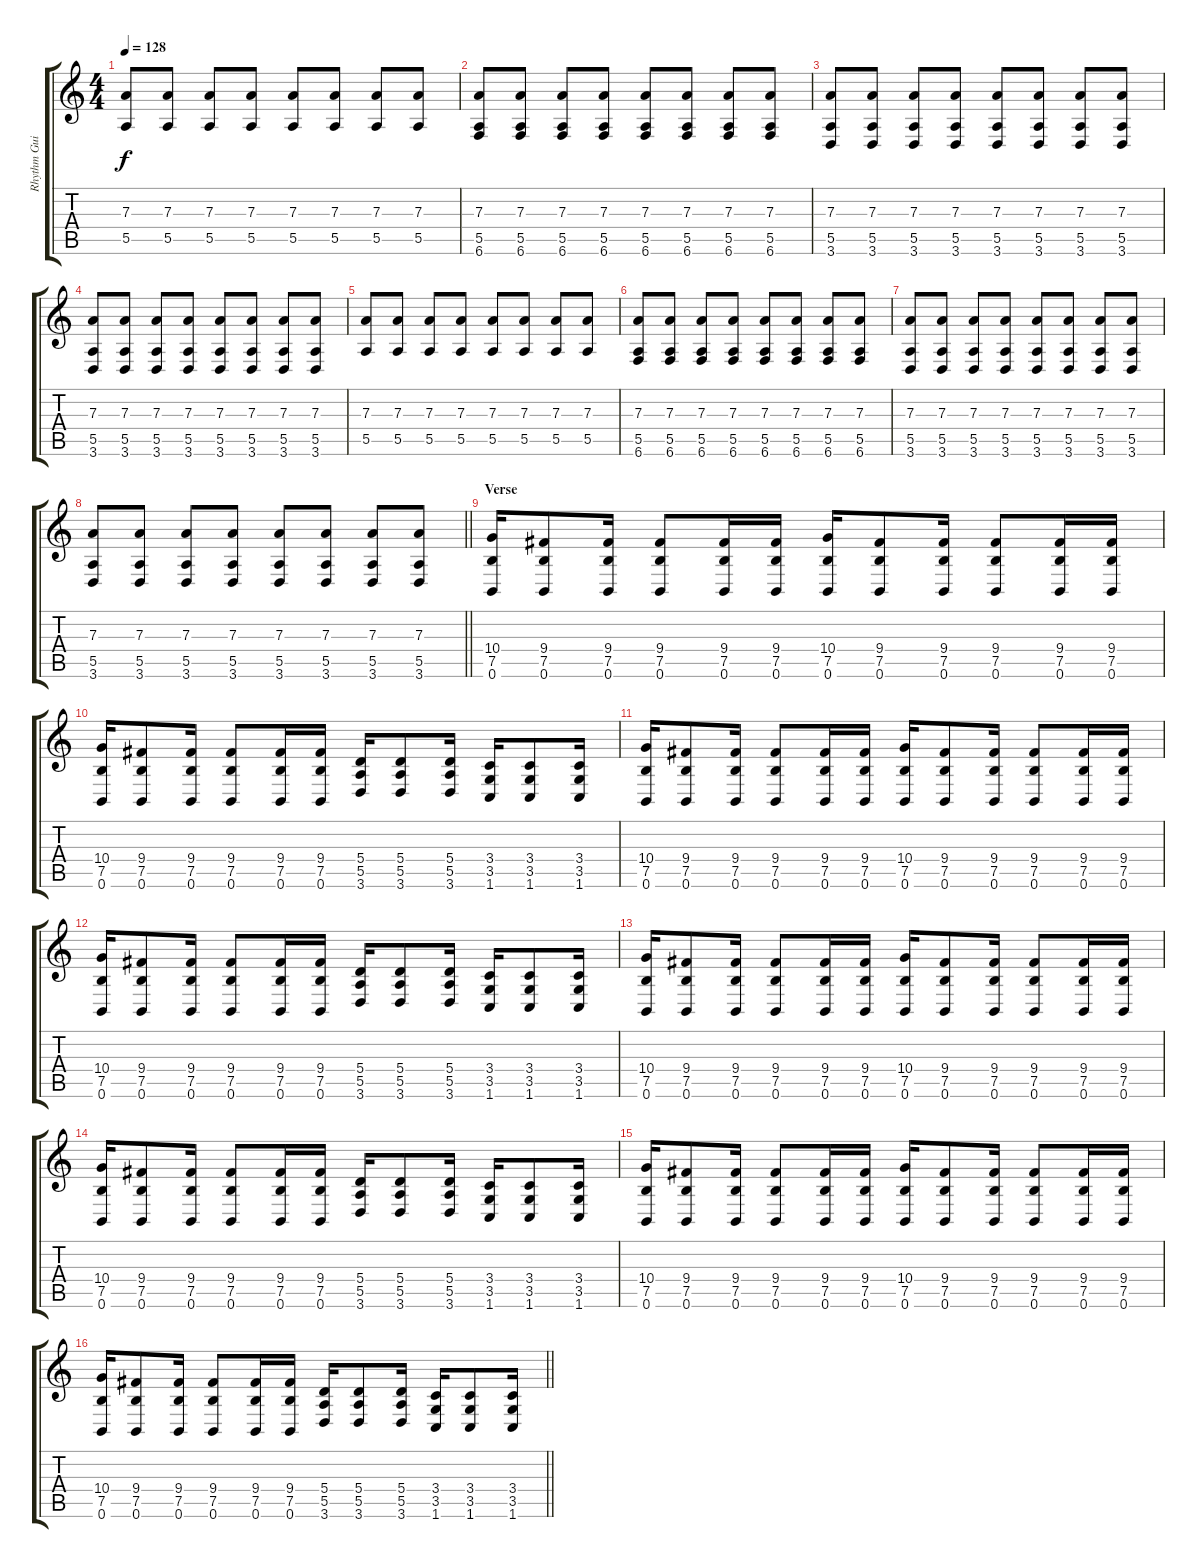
\track ("Rhythm Guitar" "Rhythm Gui") {instrument distortionguitar}
\staff {score tabs}
\tuning (B3 Gb3 D3 A2 E2 B1) {hide}
\ts (4 4)
\section ("" "")
\tempo 128
\clef g2
\ks c
(7.3 5.5).8{dy f} (7.3 5.5).8 (7.3 5.5).8 (7.3 5.5).8 (7.3 5.5).8 (7.3 5.5).8 (7.3 5.5).8 (7.3 5.5).8 |
(7.3 5.5 6.6).8 (7.3 5.5 6.6).8 (7.3 5.5 6.6).8 (7.3 5.5 6.6).8 (7.3 5.5 6.6).8 (7.3 5.5 6.6).8 (7.3 5.5 6.6).8 (7.3 5.5 6.6).8 |
(7.3 5.5 3.6).8 (7.3 5.5 3.6).8 (7.3 5.5 3.6).8 (7.3 5.5 3.6).8 (7.3 5.5 3.6).8 (7.3 5.5 3.6).8 (7.3 5.5 3.6).8 (7.3 5.5 3.6).8 |
(7.3 5.5 3.6).8 (7.3 5.5 3.6).8 (7.3 5.5 3.6).8 (7.3 5.5 3.6).8 (7.3 5.5 3.6).8 (7.3 5.5 3.6).8 (7.3 5.5 3.6).8 (7.3 5.5 3.6).8 |
(7.3 5.5).8 (7.3 5.5).8 (7.3 5.5).8 (7.3 5.5).8 (7.3 5.5).8 (7.3 5.5).8 (7.3 5.5).8 (7.3 5.5).8 |
(7.3 5.5 6.6).8 (7.3 5.5 6.6).8 (7.3 5.5 6.6).8 (7.3 5.5 6.6).8 (7.3 5.5 6.6).8 (7.3 5.5 6.6).8 (7.3 5.5 6.6).8 (7.3 5.5 6.6).8 |
(7.3 5.5 3.6).8 (7.3 5.5 3.6).8 (7.3 5.5 3.6).8 (7.3 5.5 3.6).8 (7.3 5.5 3.6).8 (7.3 5.5 3.6).8 (7.3 5.5 3.6).8 (7.3 5.5 3.6).8 |
\barLineRight lightlight
(7.3 5.5 3.6).8 (7.3 5.5 3.6).8 (7.3 5.5 3.6).8 (7.3 5.5 3.6).8 (7.3 5.5 3.6).8 (7.3 5.5 3.6).8 (7.3 5.5 3.6).8 (7.3 5.5 3.6).8 |
\section ("" "Verse")
(10.4 7.5 0.6).16 (9.4 7.5 0.6).8 (9.4 7.5 0.6).16 (9.4 7.5 0.6).8 (9.4 7.5 0.6).16 (9.4 7.5 0.6).16 (10.4 7.5 0.6).16 (9.4 7.5 0.6).8 (9.4 7.5 0.6).16 (9.4 7.5 0.6).8 (9.4 7.5 0.6).16 (9.4 7.5 0.6).16 |
(10.4 7.5 0.6).16 (9.4 7.5 0.6).8 (9.4 7.5 0.6).16 (9.4 7.5 0.6).8 (9.4 7.5 0.6).16 (9.4 7.5 0.6).16 (5.4 5.5 3.6).16 (5.4 5.5 3.6).8 (5.4 5.5 3.6).16 (3.4 3.5 1.6).16 (3.4 3.5 1.6).8 (3.4 3.5 1.6).16 |
(10.4 7.5 0.6).16 (9.4 7.5 0.6).8 (9.4 7.5 0.6).16 (9.4 7.5 0.6).8 (9.4 7.5 0.6).16 (9.4 7.5 0.6).16 (10.4 7.5 0.6).16 (9.4 7.5 0.6).8 (9.4 7.5 0.6).16 (9.4 7.5 0.6).8 (9.4 7.5 0.6).16 (9.4 7.5 0.6).16 |
(10.4 7.5 0.6).16 (9.4 7.5 0.6).8 (9.4 7.5 0.6).16 (9.4 7.5 0.6).8 (9.4 7.5 0.6).16 (9.4 7.5 0.6).16 (5.4 5.5 3.6).16 (5.4 5.5 3.6).8 (5.4 5.5 3.6).16 (3.4 3.5 1.6).16 (3.4 3.5 1.6).8 (3.4 3.5 1.6).16 |
(10.4 7.5 0.6).16 (9.4 7.5 0.6).8 (9.4 7.5 0.6).16 (9.4 7.5 0.6).8 (9.4 7.5 0.6).16 (9.4 7.5 0.6).16 (10.4 7.5 0.6).16 (9.4 7.5 0.6).8 (9.4 7.5 0.6).16 (9.4 7.5 0.6).8 (9.4 7.5 0.6).16 (9.4 7.5 0.6).16 |
(10.4 7.5 0.6).16 (9.4 7.5 0.6).8 (9.4 7.5 0.6).16 (9.4 7.5 0.6).8 (9.4 7.5 0.6).16 (9.4 7.5 0.6).16 (5.4 5.5 3.6).16 (5.4 5.5 3.6).8 (5.4 5.5 3.6).16 (3.4 3.5 1.6).16 (3.4 3.5 1.6).8 (3.4 3.5 1.6).16 |
(10.4 7.5 0.6).16 (9.4 7.5 0.6).8 (9.4 7.5 0.6).16 (9.4 7.5 0.6).8 (9.4 7.5 0.6).16 (9.4 7.5 0.6).16 (10.4 7.5 0.6).16 (9.4 7.5 0.6).8 (9.4 7.5 0.6).16 (9.4 7.5 0.6).8 (9.4 7.5 0.6).16 (9.4 7.5 0.6).16 |
\barLineRight lightlight
(10.4 7.5 0.6).16 (9.4 7.5 0.6).8 (9.4 7.5 0.6).16 (9.4 7.5 0.6).8 (9.4 7.5 0.6).16 (9.4 7.5 0.6).16 (5.4 5.5 3.6).16 (5.4 5.5 3.6).8 (5.4 5.5 3.6).16 (3.4 3.5 1.6).16 (3.4 3.5 1.6).8 (3.4 3.5 1.6).16
